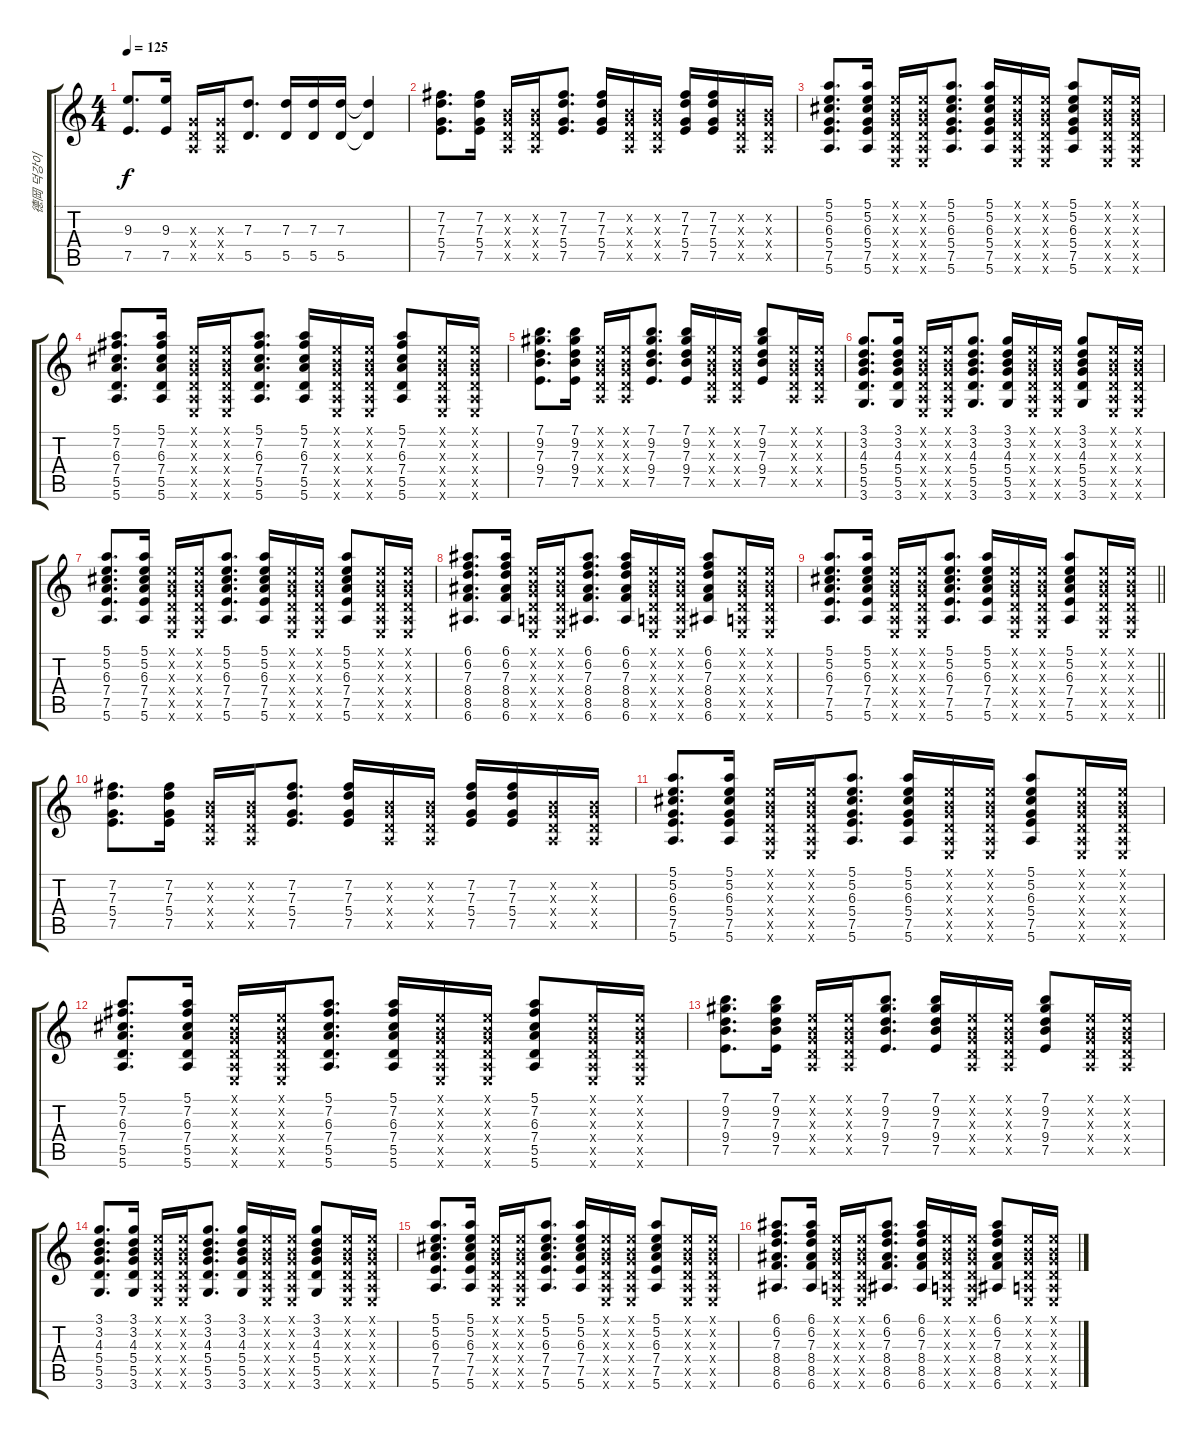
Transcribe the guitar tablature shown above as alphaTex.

\track ("德岡 덕강이" "德岡 덕강이") {instrument acousticguitarsteel}
\staff {score tabs}
\tuning (E4 B3 G3 D3 A2 E2) {hide}
\ts (4 4)
\tempo 125
\clef g2
\ks c
(9.3 7.5).8{d dy f} (9.3 7.5).16 (0.3{x} 0.4{x} 0.5{x}).16 (0.3{x} 0.4{x} 0.5{x}).16 (7.3 5.5).8{d} (7.3 5.5).16 (7.3 5.5).16 (7.3 5.5).16 (7.3{t} 5.5{t}).4 |
(7.2 7.3 5.4 7.5).8{d} (7.2 7.3 5.4 7.5).16 (0.2{x} 0.3{x} 0.4{x} 0.5{x}).16 (0.2{x} 0.3{x} 0.4{x} 0.5{x}).16 (7.2 7.3 5.4 7.5).8{d} (7.2 7.3 5.4 7.5).16 (0.2{x} 0.3{x} 0.4{x} 0.5{x}).16 (0.2{x} 0.3{x} 0.4{x} 0.5{x}).16 (7.2 7.3 5.4 7.5).16 (7.2 7.3 5.4 7.5).16 (0.2{x} 0.3{x} 0.4{x} 0.5{x}).16 (0.2{x} 0.3{x} 0.4{x} 0.5{x}).16 |
(5.1 5.2 6.3 5.4 7.5 5.6).8{d} (5.1 5.2 6.3 5.4 7.5 5.6).16 (0.1{x} 0.2{x} 0.3{x} 0.4{x} 0.5{x} 0.6{x}).16 (0.1{x} 0.2{x} 0.3{x} 0.4{x} 0.5{x} 0.6{x}).16 (5.1 5.2 6.3 5.4 7.5 5.6).8{d} (5.1 5.2 6.3 5.4 7.5 5.6).16 (0.1{x} 0.2{x} 0.3{x} 0.4{x} 0.5{x} 0.6{x}).16 (0.1{x} 0.2{x} 0.3{x} 0.4{x} 0.5{x} 0.6{x}).16 (5.1 5.2 6.3 5.4 7.5 5.6).8 (0.1{x} 0.2{x} 0.3{x} 0.4{x} 0.5{x} 0.6{x}).16 (0.1{x} 0.2{x} 0.3{x} 0.4{x} 0.5{x} 0.6{x}).16 |
(5.1 7.2 6.3 7.4 5.5 5.6).8{d} (5.1 7.2 6.3 7.4 5.5 5.6).16 (0.1{x} 0.2{x} 0.3{x} 0.4{x} 0.5{x} 0.6{x}).16 (0.1{x} 0.2{x} 0.3{x} 0.4{x} 0.5{x} 0.6{x}).16 (5.1 7.2 6.3 7.4 5.5 5.6).8{d} (5.1 7.2 6.3 7.4 5.5 5.6).16 (0.1{x} 0.2{x} 0.3{x} 0.4{x} 0.5{x} 0.6{x}).16 (0.1{x} 0.2{x} 0.3{x} 0.4{x} 0.5{x} 0.6{x}).16 (5.1 7.2 6.3 7.4 5.5 5.6).8 (0.1{x} 0.2{x} 0.3{x} 0.4{x} 0.5{x} 0.6{x}).16 (0.1{x} 0.2{x} 0.3{x} 0.4{x} 0.5{x} 0.6{x}).16 |
(7.1 9.2 7.3 9.4 7.5).8{d} (7.1 9.2 7.3 9.4 7.5).16 (0.1{x} 0.2{x} 0.3{x} 0.4{x} 0.5{x}).16 (0.1{x} 0.2{x} 0.3{x} 0.4{x} 0.5{x}).16 (7.1 9.2 7.3 9.4 7.5).8{d} (7.1 9.2 7.3 9.4 7.5).16 (0.1{x} 0.2{x} 0.3{x} 0.4{x} 0.5{x}).16 (0.1{x} 0.2{x} 0.3{x} 0.4{x} 0.5{x}).16 (7.1 9.2 7.3 9.4 7.5).8 (0.1{x} 0.2{x} 0.3{x} 0.4{x} 0.5{x}).16 (0.1{x} 0.2{x} 0.3{x} 0.4{x} 0.5{x}).16 |
(3.1 3.2 4.3 5.4 5.5 3.6).8{d} (3.1 3.2 4.3 5.4 5.5 3.6).16 (0.1{x} 0.2{x} 0.3{x} 0.4{x} 0.5{x} 0.6{x}).16 (0.1{x} 0.2{x} 0.3{x} 0.4{x} 0.5{x} 0.6{x}).16 (3.1 3.2 4.3 5.4 5.5 3.6).8{d} (3.1 3.2 4.3 5.4 5.5 3.6).16 (0.1{x} 0.2{x} 0.3{x} 0.4{x} 0.5{x} 0.6{x}).16 (0.1{x} 0.2{x} 0.3{x} 0.4{x} 0.5{x} 0.6{x}).16 (3.1 3.2 4.3 5.4 5.5 3.6).8 (0.1{x} 0.2{x} 0.3{x} 0.4{x} 0.5{x} 0.6{x}).16 (0.1{x} 0.2{x} 0.3{x} 0.4{x} 0.5{x} 0.6{x}).16 |
(5.1 5.2 6.3 7.4 7.5 5.6).8{d} (5.1 5.2 6.3 7.4 7.5 5.6).16 (0.1{x} 0.2{x} 0.3{x} 0.4{x} 0.5{x} 0.6{x}).16 (0.1{x} 0.2{x} 0.3{x} 0.4{x} 0.5{x} 0.6{x}).16 (5.1 5.2 6.3 7.4 7.5 5.6).8{d} (5.1 5.2 6.3 7.4 7.5 5.6).16 (0.1{x} 0.2{x} 0.3{x} 0.4{x} 0.5{x} 0.6{x}).16 (0.1{x} 0.2{x} 0.3{x} 0.4{x} 0.5{x} 0.6{x}).16 (5.1 5.2 6.3 7.4 7.5 5.6).8 (0.1{x} 0.2{x} 0.3{x} 0.4{x} 0.5{x} 0.6{x}).16 (0.1{x} 0.2{x} 0.3{x} 0.4{x} 0.5{x} 0.6{x}).16 |
(6.1 6.2 7.3 8.4 8.5 6.6).8{d} (6.1 6.2 7.3 8.4 8.5 6.6).16 (0.1{x} 0.2{x} 0.3{x} 0.4{x} 0.5{x} 0.6{x}).16 (0.1{x} 0.2{x} 0.3{x} 0.4{x} 0.5{x} 0.6{x}).16 (6.1 6.2 7.3 8.4 8.5 6.6).8{d} (6.1 6.2 7.3 8.4 8.5 6.6).16 (0.1{x} 0.2{x} 0.3{x} 0.4{x} 0.5{x} 0.6{x}).16 (0.1{x} 0.2{x} 0.3{x} 0.4{x} 0.5{x} 0.6{x}).16 (6.1 6.2 7.3 8.4 8.5 6.6).8 (0.1{x} 0.2{x} 0.3{x} 0.4{x} 0.5{x} 0.6{x}).16 (0.1{x} 0.2{x} 0.3{x} 0.4{x} 0.5{x} 0.6{x}).16 |
\barLineRight lightlight
(5.1 5.2 6.3 7.4 7.5 5.6).8{d} (5.1 5.2 6.3 7.4 7.5 5.6).16 (0.1{x} 0.2{x} 0.3{x} 0.4{x} 0.5{x} 0.6{x}).16 (0.1{x} 0.2{x} 0.3{x} 0.4{x} 0.5{x} 0.6{x}).16 (5.1 5.2 6.3 7.4 7.5 5.6).8{d} (5.1 5.2 6.3 7.4 7.5 5.6).16 (0.1{x} 0.2{x} 0.3{x} 0.4{x} 0.5{x} 0.6{x}).16 (0.1{x} 0.2{x} 0.3{x} 0.4{x} 0.5{x} 0.6{x}).16 (5.1 5.2 6.3 7.4 7.5 5.6).8 (0.1{x} 0.2{x} 0.3{x} 0.4{x} 0.5{x} 0.6{x}).16 (0.1{x} 0.2{x} 0.3{x} 0.4{x} 0.5{x} 0.6{x}).16 |
(7.2 7.3 5.4 7.5).8{d} (7.2 7.3 5.4 7.5).16 (0.2{x} 0.3{x} 0.4{x} 0.5{x}).16 (0.2{x} 0.3{x} 0.4{x} 0.5{x}).16 (7.2 7.3 5.4 7.5).8{d} (7.2 7.3 5.4 7.5).16 (0.2{x} 0.3{x} 0.4{x} 0.5{x}).16 (0.2{x} 0.3{x} 0.4{x} 0.5{x}).16 (7.2 7.3 5.4 7.5).16 (7.2 7.3 5.4 7.5).16 (0.2{x} 0.3{x} 0.4{x} 0.5{x}).16 (0.2{x} 0.3{x} 0.4{x} 0.5{x}).16 |
(5.1 5.2 6.3 5.4 7.5 5.6).8{d} (5.1 5.2 6.3 5.4 7.5 5.6).16 (0.1{x} 0.2{x} 0.3{x} 0.4{x} 0.5{x} 0.6{x}).16 (0.1{x} 0.2{x} 0.3{x} 0.4{x} 0.5{x} 0.6{x}).16 (5.1 5.2 6.3 5.4 7.5 5.6).8{d} (5.1 5.2 6.3 5.4 7.5 5.6).16 (0.1{x} 0.2{x} 0.3{x} 0.4{x} 0.5{x} 0.6{x}).16 (0.1{x} 0.2{x} 0.3{x} 0.4{x} 0.5{x} 0.6{x}).16 (5.1 5.2 6.3 5.4 7.5 5.6).8 (0.1{x} 0.2{x} 0.3{x} 0.4{x} 0.5{x} 0.6{x}).16 (0.1{x} 0.2{x} 0.3{x} 0.4{x} 0.5{x} 0.6{x}).16 |
(5.1 7.2 6.3 7.4 5.5 5.6).8{d} (5.1 7.2 6.3 7.4 5.5 5.6).16 (0.1{x} 0.2{x} 0.3{x} 0.4{x} 0.5{x} 0.6{x}).16 (0.1{x} 0.2{x} 0.3{x} 0.4{x} 0.5{x} 0.6{x}).16 (5.1 7.2 6.3 7.4 5.5 5.6).8{d} (5.1 7.2 6.3 7.4 5.5 5.6).16 (0.1{x} 0.2{x} 0.3{x} 0.4{x} 0.5{x} 0.6{x}).16 (0.1{x} 0.2{x} 0.3{x} 0.4{x} 0.5{x} 0.6{x}).16 (5.1 7.2 6.3 7.4 5.5 5.6).8 (0.1{x} 0.2{x} 0.3{x} 0.4{x} 0.5{x} 0.6{x}).16 (0.1{x} 0.2{x} 0.3{x} 0.4{x} 0.5{x} 0.6{x}).16 |
(7.1 9.2 7.3 9.4 7.5).8{d} (7.1 9.2 7.3 9.4 7.5).16 (0.1{x} 0.2{x} 0.3{x} 0.4{x} 0.5{x}).16 (0.1{x} 0.2{x} 0.3{x} 0.4{x} 0.5{x}).16 (7.1 9.2 7.3 9.4 7.5).8{d} (7.1 9.2 7.3 9.4 7.5).16 (0.1{x} 0.2{x} 0.3{x} 0.4{x} 0.5{x}).16 (0.1{x} 0.2{x} 0.3{x} 0.4{x} 0.5{x}).16 (7.1 9.2 7.3 9.4 7.5).8 (0.1{x} 0.2{x} 0.3{x} 0.4{x} 0.5{x}).16 (0.1{x} 0.2{x} 0.3{x} 0.4{x} 0.5{x}).16 |
(3.1 3.2 4.3 5.4 5.5 3.6).8{d} (3.1 3.2 4.3 5.4 5.5 3.6).16 (0.1{x} 0.2{x} 0.3{x} 0.4{x} 0.5{x} 0.6{x}).16 (0.1{x} 0.2{x} 0.3{x} 0.4{x} 0.5{x} 0.6{x}).16 (3.1 3.2 4.3 5.4 5.5 3.6).8{d} (3.1 3.2 4.3 5.4 5.5 3.6).16 (0.1{x} 0.2{x} 0.3{x} 0.4{x} 0.5{x} 0.6{x}).16 (0.1{x} 0.2{x} 0.3{x} 0.4{x} 0.5{x} 0.6{x}).16 (3.1 3.2 4.3 5.4 5.5 3.6).8 (0.1{x} 0.2{x} 0.3{x} 0.4{x} 0.5{x} 0.6{x}).16 (0.1{x} 0.2{x} 0.3{x} 0.4{x} 0.5{x} 0.6{x}).16 |
(5.1 5.2 6.3 7.4 7.5 5.6).8{d} (5.1 5.2 6.3 7.4 7.5 5.6).16 (0.1{x} 0.2{x} 0.3{x} 0.4{x} 0.5{x} 0.6{x}).16 (0.1{x} 0.2{x} 0.3{x} 0.4{x} 0.5{x} 0.6{x}).16 (5.1 5.2 6.3 7.4 7.5 5.6).8{d} (5.1 5.2 6.3 7.4 7.5 5.6).16 (0.1{x} 0.2{x} 0.3{x} 0.4{x} 0.5{x} 0.6{x}).16 (0.1{x} 0.2{x} 0.3{x} 0.4{x} 0.5{x} 0.6{x}).16 (5.1 5.2 6.3 7.4 7.5 5.6).8 (0.1{x} 0.2{x} 0.3{x} 0.4{x} 0.5{x} 0.6{x}).16 (0.1{x} 0.2{x} 0.3{x} 0.4{x} 0.5{x} 0.6{x}).16 |
(6.1 6.2 7.3 8.4 8.5 6.6).8{d} (6.1 6.2 7.3 8.4 8.5 6.6).16 (0.1{x} 0.2{x} 0.3{x} 0.4{x} 0.5{x} 0.6{x}).16 (0.1{x} 0.2{x} 0.3{x} 0.4{x} 0.5{x} 0.6{x}).16 (6.1 6.2 7.3 8.4 8.5 6.6).8{d} (6.1 6.2 7.3 8.4 8.5 6.6).16 (0.1{x} 0.2{x} 0.3{x} 0.4{x} 0.5{x} 0.6{x}).16 (0.1{x} 0.2{x} 0.3{x} 0.4{x} 0.5{x} 0.6{x}).16 (6.1 6.2 7.3 8.4 8.5 6.6).8 (0.1{x} 0.2{x} 0.3{x} 0.4{x} 0.5{x} 0.6{x}).16 (0.1{x} 0.2{x} 0.3{x} 0.4{x} 0.5{x} 0.6{x}).16
